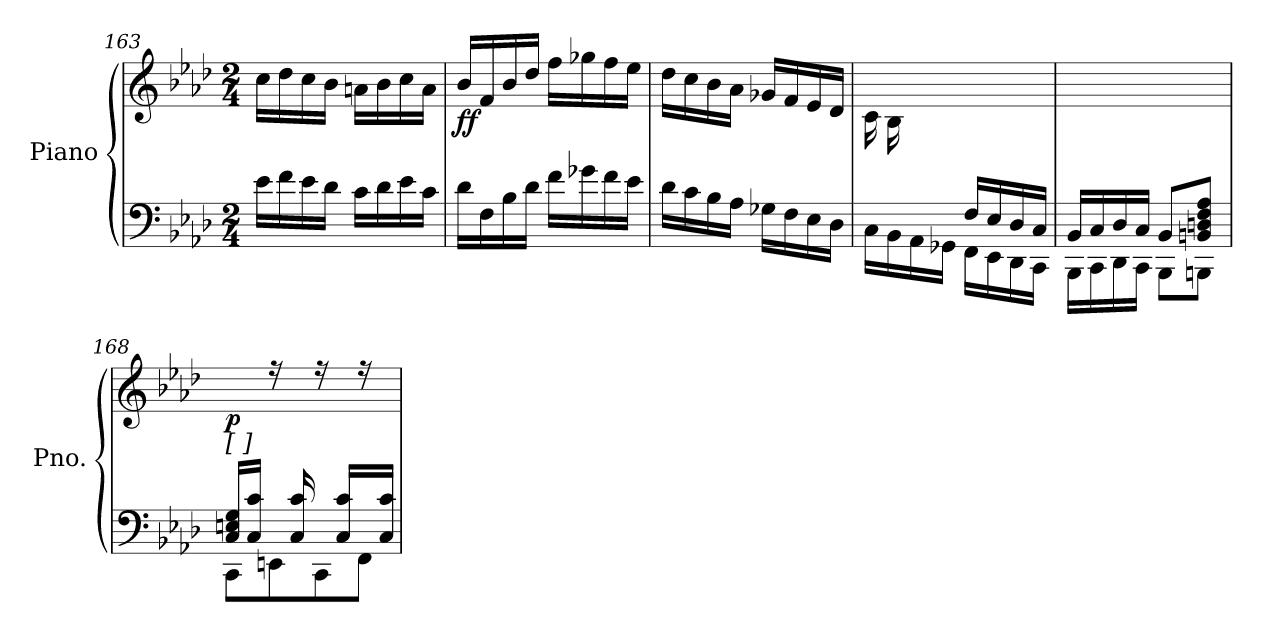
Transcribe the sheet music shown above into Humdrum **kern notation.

**kern	**kern	**dynam
*part1	*part1	*part1
*staff2	*staff1	*staff1/2
*I"Piano	*	*
*I'Pno.	*	*
*clefF4	*clefG2	*
*k[b-e-a-d-]	*k[b-e-a-d-]	*
*M2/4	*M2/4	*
=163	=163	=163
16e-\LL	16cc\LL	.
16f\	16dd-\	.
16e-\	16cc\	.
16d-\JJ	16b-\JJ	.
16c\LL	16an\LL	.
16d-\	16b-\	.
16e-\	16cc\	.
16c\JJ	16a\JJ	.
=164	=164	=164
!	!	!LO:DY:b
16d-\LL	16b-/LL	ff
16F\	16f/	.
16B-\	16b-/	.
16d-\JJ	16dd-/JJ	.
16f\LL	16ff\LL	.
16g-X\	16gg-X\	.
16f\	16ff\	.
16e-\JJ	16ee-\JJ	.
!!LO:LB:g=z
=165	=165	=165
16d-\LL	16dd-\LL	.
16c\	16cc\	.
16B-\	16b-\	.
16A-\JJ	16a-\JJ	.
16G-X\LL	16g-X/LL	.
16F\	16f/	.
16E-\	16e-/	.
16D-\JJ	16d-/JJ	.
!!LO:PB:g=z
=166	=166	=166
*^	*	*
8ryy	16C\LL	16c\LL	.
.	16BB-\	16B-\	.
16A-/	16AA-\	4.ryy	.
16G-X/JJ	16GG-X\JJ	.	.
16F/LL	16FF\LL	.	.
16E-/	16EE-\	.	.
16D-/	16DD-\	.	.
16C/JJ	16CC\JJ	.	.
=167	=167	=167	=167
16BB-/LL	16BBB-\LL	2ryy	.
16C/	16CC\	.	.
16D-/	16DD-\	.	.
16C/JJ	16CC\JJ	.	.
8BB-/L	8BBB-\L	.	.
8BBn/ 8Dn/ 8F/ 8A-/J	8BBBn\J	.	.
=168	=168	=168	=168
!	!	!LO:TX:b:t=[  ]	!
!	!	!	!LO:DY:b
16C/ 16En/ 16G/LL	8CC\L	8ryy	p
16C/ 16c/JJ	.	.	.
16ryy	8EEn\	16rff	.
16C/ 16c/	.	16ryy	.
16ryy	8CC\	16rff	.
16C/ 16c/LL	.	16ryy	.
16ryy	8FF\J	16rff	.
16C/ 16c/JJ	.	16ryy	.
*v	*v	*	*
=	=	=
*-	*-	*-
